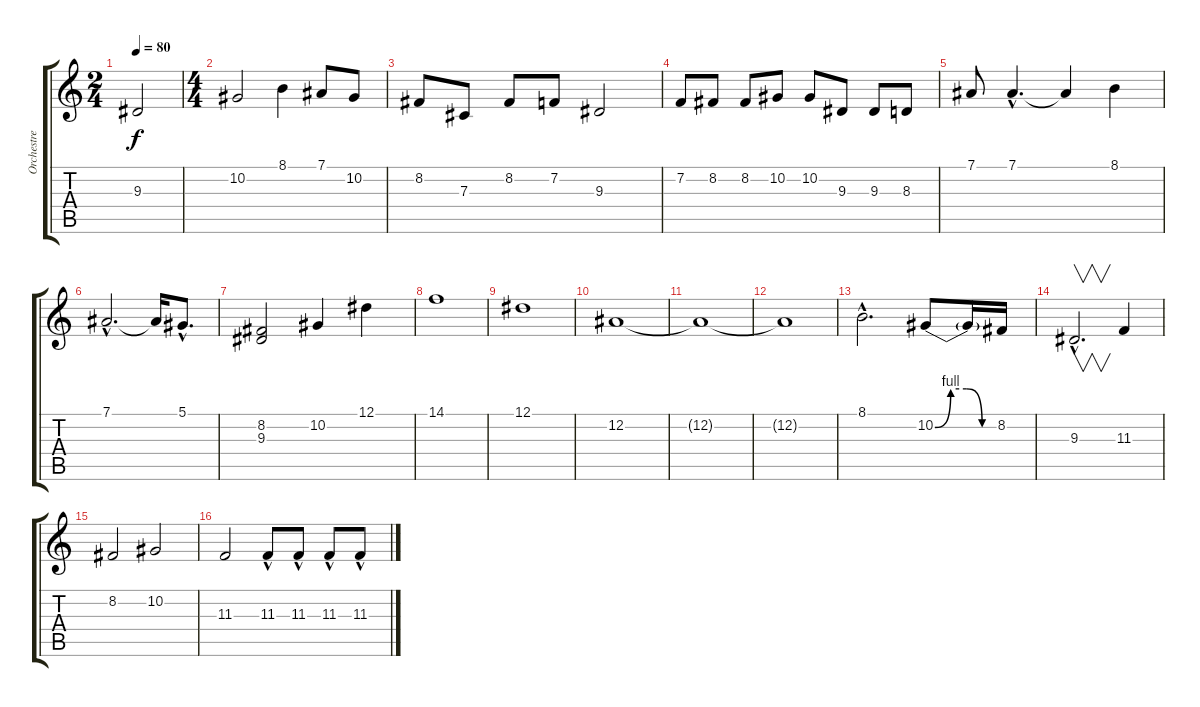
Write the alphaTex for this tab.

\track ("Orchestre" "Orchestre") {instrument stringensemble1}
\staff {score tabs}
\tuning (Eb4 Bb3 Gb3 Db3 Ab2 Eb2) {hide}
\ts (2 4)
\tempo 80
\clef g2
\ks c
9.3.2{dy f} |
\ts (4 4)
10.2.2 8.1.4 7.1.8 10.2.8 |
8.2.8 7.3.8 8.2.8 7.2.8 9.3.2 |
7.2.8 8.2.8 8.2.8 10.2.8 10.2.8 9.3.8 9.3.8 8.3.8 |
7.1.8 7.1{hac}.4{d} 7.1{t}.4 8.1.4 |
7.1{hac}.2{d} 7.1{t}.16 5.1{hac}.8{d} |
(8.2 9.3).2 10.2.4 12.1.4 |
14.1.1 |
12.1.1 |
12.2.1 |
12.2{t}.1 |
12.2{t}.1 |
8.1{hac}.2{d} 10.2{be (custom 0 0 15 4 30 4 45 0 60 0)}.8 10.2{t}.16 8.2.16 |
9.3{hac}.2{v d} 11.3.4 |
8.2.2 10.2.2 |
11.3.2 11.3{hac}.8 11.3{hac}.8 11.3{hac}.8 11.3{hac}.8
